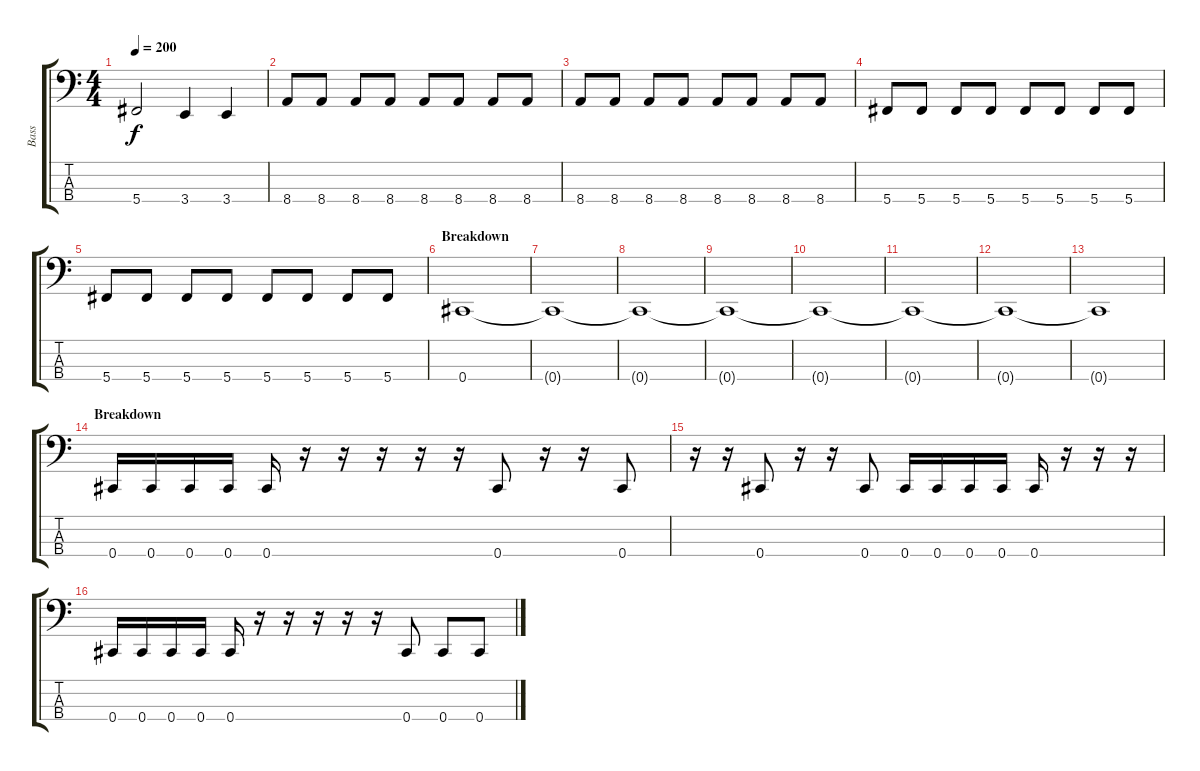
\track ("Bass" "Bass") {instrument electricbassfinger}
\staff {score tabs}
\tuning (Gb2 Db2 Ab1 Db1) {hide}
\ts (4 4)
\tempo 200
\clef f4
\ks c
5.4.2{dy f} 3.4.4 3.4.4 |
8.4.8 8.4.8 8.4.8 8.4.8 8.4.8 8.4.8 8.4.8 8.4.8 |
8.4.8 8.4.8 8.4.8 8.4.8 8.4.8 8.4.8 8.4.8 8.4.8 |
5.4.8 5.4.8 5.4.8 5.4.8 5.4.8 5.4.8 5.4.8 5.4.8 |
5.4.8 5.4.8 5.4.8 5.4.8 5.4.8 5.4.8 5.4.8 5.4.8 |
\section ("" "Breakdown")
0.4.1 |
0.4{t}.1 |
0.4{t}.1 |
0.4{t}.1 |
0.4{t}.1 |
0.4{t}.1 |
0.4{t}.1 |
0.4{t}.1 |
\section ("" "Breakdown")
0.4.16 0.4.16 0.4.16 0.4.16 0.4.16 r.16 r.16 r.16 r.16 r.16 0.4.8 r.16 r.16 0.4.8 |
r.16 r.16 0.4.8 r.16 r.16 0.4.8 0.4.16 0.4.16 0.4.16 0.4.16 0.4.16 r.16 r.16 r.16 |
0.4.16 0.4.16 0.4.16 0.4.16 0.4.16 r.16 r.16 r.16 r.16 r.16 0.4.8 0.4.8 0.4.8
